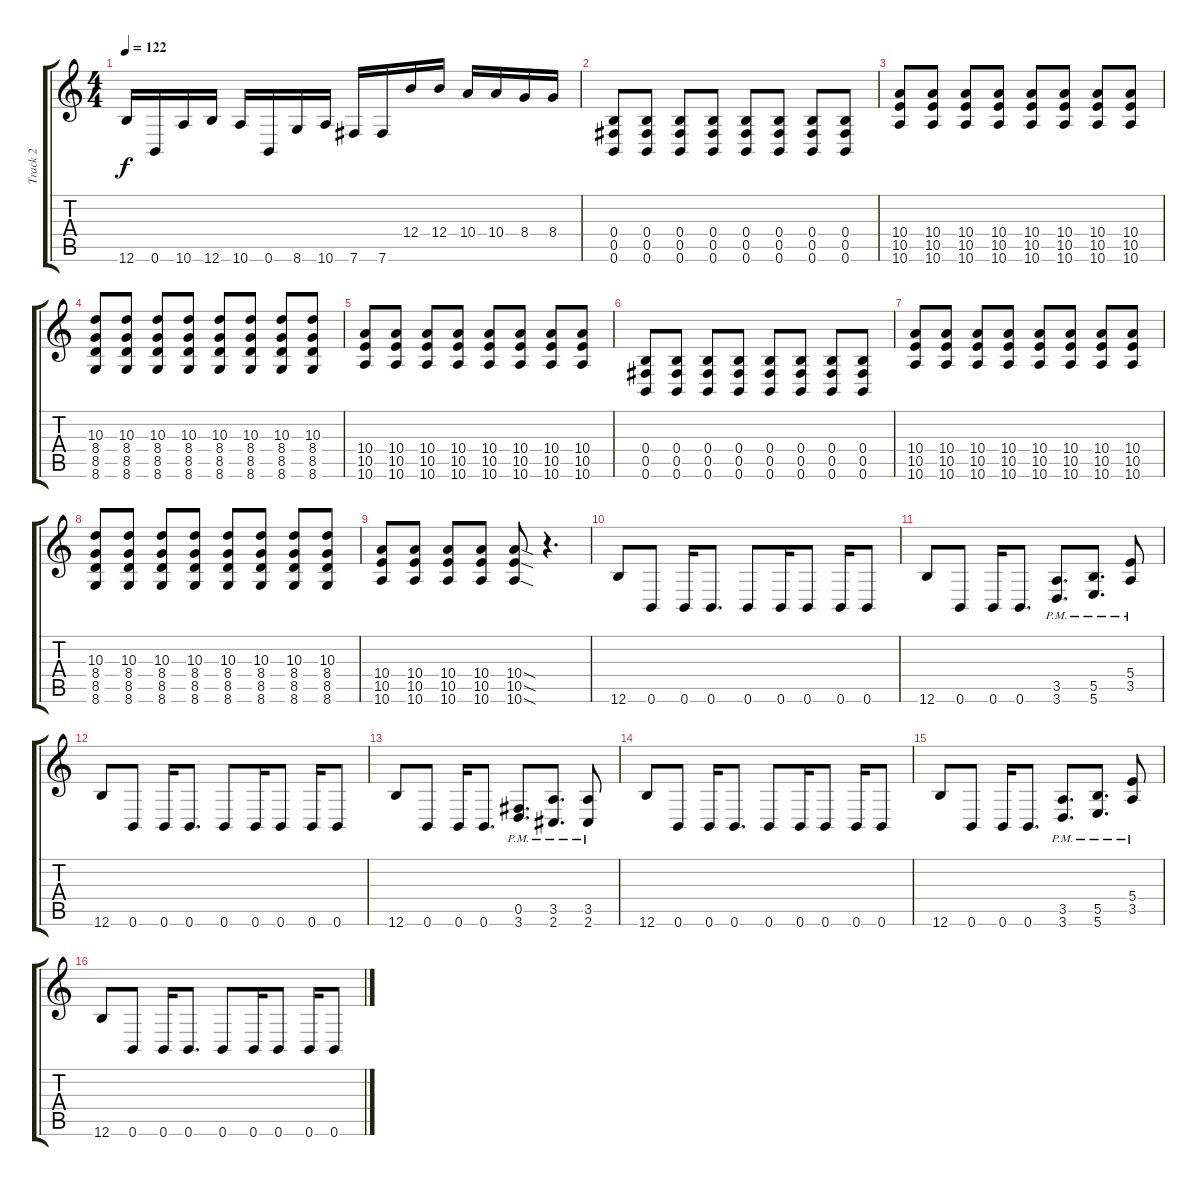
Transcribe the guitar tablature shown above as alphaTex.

\track ("Track 2" "Track 2") {instrument distortionguitar}
\staff {score tabs}
\tuning (Db4 Ab3 E3 B2 Gb2 B1) {hide}
\ts (4 4)
\tempo 122
\clef g2
\ks c
12.6.16{dy f} 0.6.16 10.6.16 12.6.16 10.6.16 0.6.16 8.6.16 10.6.16 7.6.16 7.6.16 12.4.16 12.4.16 10.4.16 10.4.16 8.4.16 8.4.16 |
(0.4 0.5 0.6).8 (0.4 0.5 0.6).8 (0.4 0.5 0.6).8 (0.4 0.5 0.6).8 (0.4 0.5 0.6).8 (0.4 0.5 0.6).8 (0.4 0.5 0.6).8 (0.4 0.5 0.6).8 |
(10.4 10.5 10.6).8 (10.4 10.5 10.6).8 (10.4 10.5 10.6).8 (10.4 10.5 10.6).8 (10.4 10.5 10.6).8 (10.4 10.5 10.6).8 (10.4 10.5 10.6).8 (10.4 10.5 10.6).8 |
(10.3 8.4 8.5 8.6).8 (10.3 8.4 8.5 8.6).8 (10.3 8.4 8.5 8.6).8 (10.3 8.4 8.5 8.6).8 (10.3 8.4 8.5 8.6).8 (10.3 8.4 8.5 8.6).8 (10.3 8.4 8.5 8.6).8 (10.3 8.4 8.5 8.6).8 |
(10.4 10.5 10.6).8 (10.4 10.5 10.6).8 (10.4 10.5 10.6).8 (10.4 10.5 10.6).8 (10.4 10.5 10.6).8 (10.4 10.5 10.6).8 (10.4 10.5 10.6).8 (10.4 10.5 10.6).8 |
(0.4 0.5 0.6).8 (0.4 0.5 0.6).8 (0.4 0.5 0.6).8 (0.4 0.5 0.6).8 (0.4 0.5 0.6).8 (0.4 0.5 0.6).8 (0.4 0.5 0.6).8 (0.4 0.5 0.6).8 |
(10.4 10.5 10.6).8 (10.4 10.5 10.6).8 (10.4 10.5 10.6).8 (10.4 10.5 10.6).8 (10.4 10.5 10.6).8 (10.4 10.5 10.6).8 (10.4 10.5 10.6).8 (10.4 10.5 10.6).8 |
(10.3 8.4 8.5 8.6).8 (10.3 8.4 8.5 8.6).8 (10.3 8.4 8.5 8.6).8 (10.3 8.4 8.5 8.6).8 (10.3 8.4 8.5 8.6).8 (10.3 8.4 8.5 8.6).8 (10.3 8.4 8.5 8.6).8 (10.3 8.4 8.5 8.6).8 |
(10.4 10.5 10.6).8 (10.4 10.5 10.6).8 (10.4 10.5 10.6).8 (10.4 10.5 10.6).8 (10.4{sod} 10.5{sod} 10.6{sod}).8 r.4{d} |
12.6.8 0.6.8 0.6.16 0.6.8{d} 0.6.8 0.6.16 0.6.8 0.6.16 0.6.8 |
12.6.8 0.6.8 0.6.16 0.6.8{d} (3.5{pm} 3.6{pm}).8{d} (5.5{pm} 5.6{pm}).8{d} (5.4{pm} 3.5{pm}).8 |
12.6.8 0.6.8 0.6.16 0.6.8{d} 0.6.8 0.6.16 0.6.8 0.6.16 0.6.8 |
12.6.8 0.6.8 0.6.16 0.6.8{d} (0.5{pm} 3.6{pm}).8{d} (3.5{pm} 2.6{pm}).8{d} (3.5{pm} 2.6{pm}).8 |
12.6.8 0.6.8 0.6.16 0.6.8{d} 0.6.8 0.6.16 0.6.8 0.6.16 0.6.8 |
12.6.8 0.6.8 0.6.16 0.6.8{d} (3.5{pm} 3.6{pm}).8{d} (5.5{pm} 5.6{pm}).8{d} (5.4{pm} 3.5{pm}).8 |
12.6.8 0.6.8 0.6.16 0.6.8{d} 0.6.8 0.6.16 0.6.8 0.6.16 0.6.8
